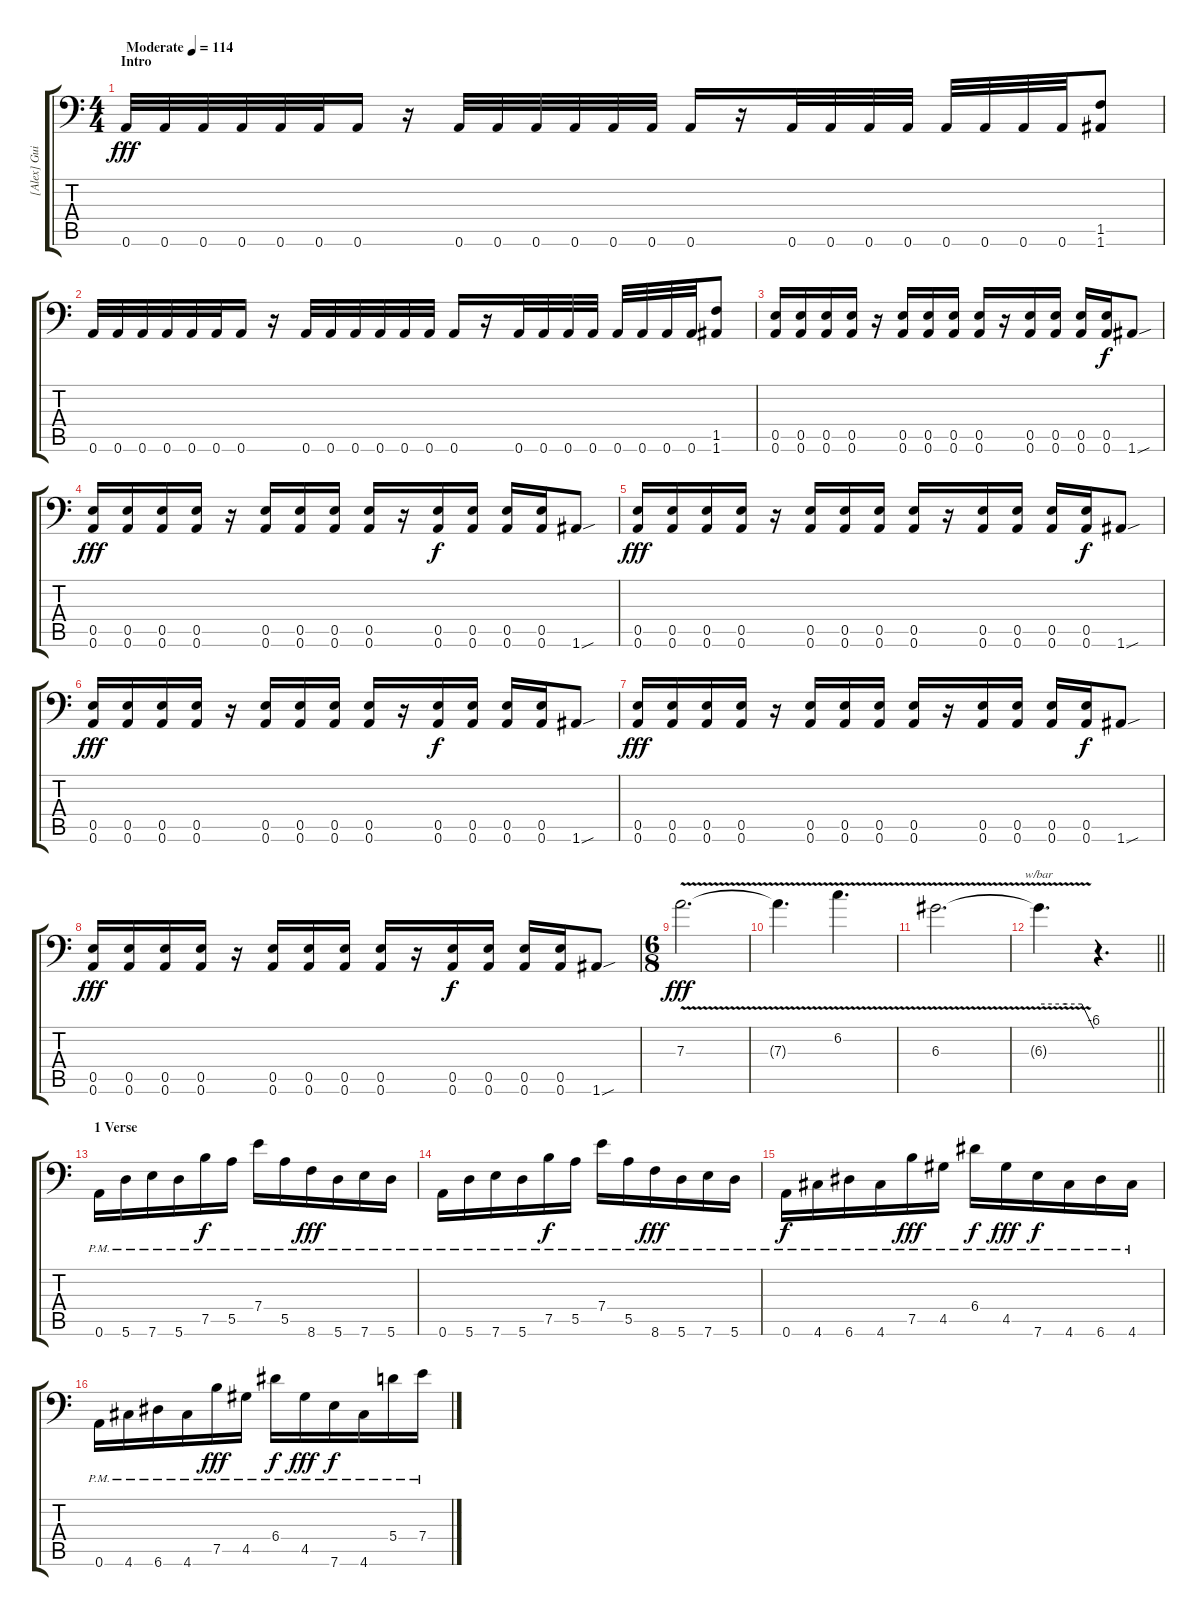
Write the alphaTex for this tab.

\track ("[Alex] Guitar #2" "[Alex] Gui") {solo instrument distortionguitar}
\staff {score tabs}
\tuning (B3 Gb3 D3 A2 E2 A1) {hide}
\ts (4 4)
\section ("" "Intro ")
\tempo (114 "Moderate")
\clef f4
\ks c
0.6.32{dy fff instrument distortionguitar} 0.6.32 0.6.32 0.6.32 0.6.32 0.6.32 0.6.16 r.16 0.6.32 0.6.32 0.6.32 0.6.32 0.6.32 0.6.32 0.6.16 r.16 0.6.32 0.6.32 0.6.32 0.6.32 0.6.32 0.6.32 0.6.32 0.6.32 (1.5 1.6).8 |
0.6.32 0.6.32 0.6.32 0.6.32 0.6.32 0.6.32 0.6.16 r.16 0.6.32 0.6.32 0.6.32 0.6.32 0.6.32 0.6.32 0.6.16 r.16 0.6.32 0.6.32 0.6.32 0.6.32 0.6.32 0.6.32 0.6.32 0.6.32 (1.5 1.6).8 |
(0.5 0.6).16 (0.5 0.6).16 (0.5 0.6).16 (0.5 0.6).16 r.16 (0.5 0.6).16 (0.5 0.6).16 (0.5 0.6).16 (0.5 0.6).16 r.16 (0.5 0.6).16 (0.5 0.6).16 (0.5 0.6).16 (0.5 0.6).16{dy f} 1.6{sou}.8 |
(0.5 0.6).16{dy fff} (0.5 0.6).16 (0.5 0.6).16 (0.5 0.6).16 r.16 (0.5 0.6).16 (0.5 0.6).16 (0.5 0.6).16 (0.5 0.6).16 r.16 (0.5 0.6).16{dy f} (0.5 0.6).16 (0.5 0.6).16 (0.5 0.6).16 1.6{sou}.8 |
(0.5 0.6).16{dy fff} (0.5 0.6).16 (0.5 0.6).16 (0.5 0.6).16 r.16 (0.5 0.6).16 (0.5 0.6).16 (0.5 0.6).16 (0.5 0.6).16 r.16 (0.5 0.6).16 (0.5 0.6).16 (0.5 0.6).16 (0.5 0.6).16{dy f} 1.6{sou}.8 |
(0.5 0.6).16{dy fff} (0.5 0.6).16 (0.5 0.6).16 (0.5 0.6).16 r.16 (0.5 0.6).16 (0.5 0.6).16 (0.5 0.6).16 (0.5 0.6).16 r.16 (0.5 0.6).16{dy f} (0.5 0.6).16 (0.5 0.6).16 (0.5 0.6).16 1.6{sou}.8 |
(0.5 0.6).16{dy fff} (0.5 0.6).16 (0.5 0.6).16 (0.5 0.6).16 r.16 (0.5 0.6).16 (0.5 0.6).16 (0.5 0.6).16 (0.5 0.6).16 r.16 (0.5 0.6).16 (0.5 0.6).16 (0.5 0.6).16 (0.5 0.6).16{dy f} 1.6{sou}.8 |
(0.5 0.6).16{dy fff} (0.5 0.6).16 (0.5 0.6).16 (0.5 0.6).16 r.16 (0.5 0.6).16 (0.5 0.6).16 (0.5 0.6).16 (0.5 0.6).16 r.16 (0.5 0.6).16{dy f} (0.5 0.6).16 (0.5 0.6).16 (0.5 0.6).16 1.6{sou}.8 |
\ts (6 8)
7.3{v}.2{d dy fff} |
7.3{t}.4{d} 6.2{v}.4{d} |
6.3{v}.2{d} |
\barLineRight lightlight
6.3{t}.4{d tbe (custom default 0 0 30 0 47 0 60 -24)} r.4{d} |
\section ("" "1 Verse ")
0.6{pm}.16 5.6{pm}.16 7.6{pm}.16 5.6{pm}.16 7.5{pm}.16{dy f} 5.5{pm}.16 7.4{pm}.16 5.5{pm}.16 8.6{pm}.16{dy fff} 5.6{pm}.16 7.6{pm}.16 5.6{pm}.16 |
0.6{pm}.16 5.6{pm}.16 7.6{pm}.16 5.6{pm}.16 7.5{pm}.16{dy f} 5.5{pm}.16 7.4{pm}.16 5.5{pm}.16 8.6{pm}.16{dy fff} 5.6{pm}.16 7.6{pm}.16 5.6{pm}.16 |
0.6{pm}.16{dy f} 4.6{pm}.16 6.6{pm}.16 4.6{pm}.16 7.5{pm}.16{dy fff} 4.5{pm}.16 6.4{pm}.16{dy f} 4.5{pm}.16{dy fff} 7.6{pm}.16{dy f} 4.6{pm}.16 6.6{pm}.16 4.6{pm}.16 |
0.6{pm}.16 4.6{pm}.16 6.6{pm}.16 4.6{pm}.16 7.5{pm}.16{dy fff} 4.5{pm}.16 6.4{pm}.16{dy f} 4.5{pm}.16{dy fff} 7.6{pm}.16{dy f} 4.6{pm}.16 5.4{pm}.16 7.4{pm}.16
